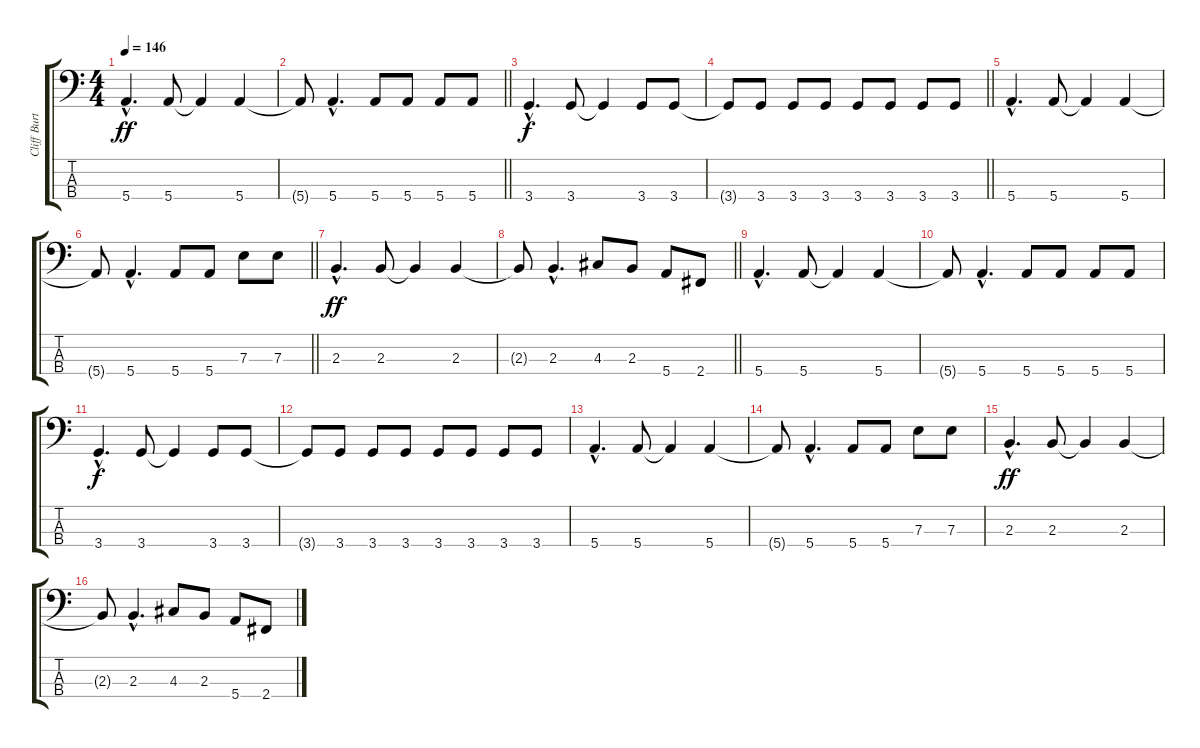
\track ("Cliff Burton - Bass" "Cliff Burt") {instrument electricbasspick}
\staff {score tabs}
\tuning (G2 D2 A1 E1) {hide}
\ts (4 4)
\tempo 146
\clef f4
\ks c
5.4{hac}.4{d dy ff} 5.4.8 5.4{t}.4 5.4.4 |
\barLineRight lightlight
5.4{t}.8 5.4{hac}.4{d} 5.4.8 5.4.8 5.4.8 5.4.8 |
3.4{hac}.4{d dy f} 3.4.8 3.4{t}.4 3.4.8 3.4.8 |
\barLineRight lightlight
3.4{t}.8 3.4.8 3.4.8 3.4.8 3.4.8 3.4.8 3.4.8 3.4.8 |
5.4{hac}.4{d} 5.4.8 5.4{t}.4 5.4.4 |
\barLineRight lightlight
5.4{t}.8 5.4{hac}.4{d} 5.4.8 5.4.8 7.3.8 7.3.8 |
2.3{hac}.4{d dy ff} 2.3.8 2.3{t}.4 2.3.4 |
\barLineRight lightlight
2.3{t}.8 2.3{hac}.4{d} 4.3.8 2.3.8 5.4.8 2.4.8 |
5.4{hac}.4{d} 5.4.8 5.4{t}.4 5.4.4 |
5.4{t}.8 5.4{hac}.4{d} 5.4.8 5.4.8 5.4.8 5.4.8 |
3.4{hac}.4{d dy f} 3.4.8 3.4{t}.4 3.4.8 3.4.8 |
3.4{t}.8 3.4.8 3.4.8 3.4.8 3.4.8 3.4.8 3.4.8 3.4.8 |
5.4{hac}.4{d} 5.4.8 5.4{t}.4 5.4.4 |
5.4{t}.8 5.4{hac}.4{d} 5.4.8 5.4.8 7.3.8 7.3.8 |
2.3{hac}.4{d dy ff} 2.3.8 2.3{t}.4 2.3.4 |
2.3{t}.8 2.3{hac}.4{d} 4.3.8 2.3.8 5.4.8 2.4.8
